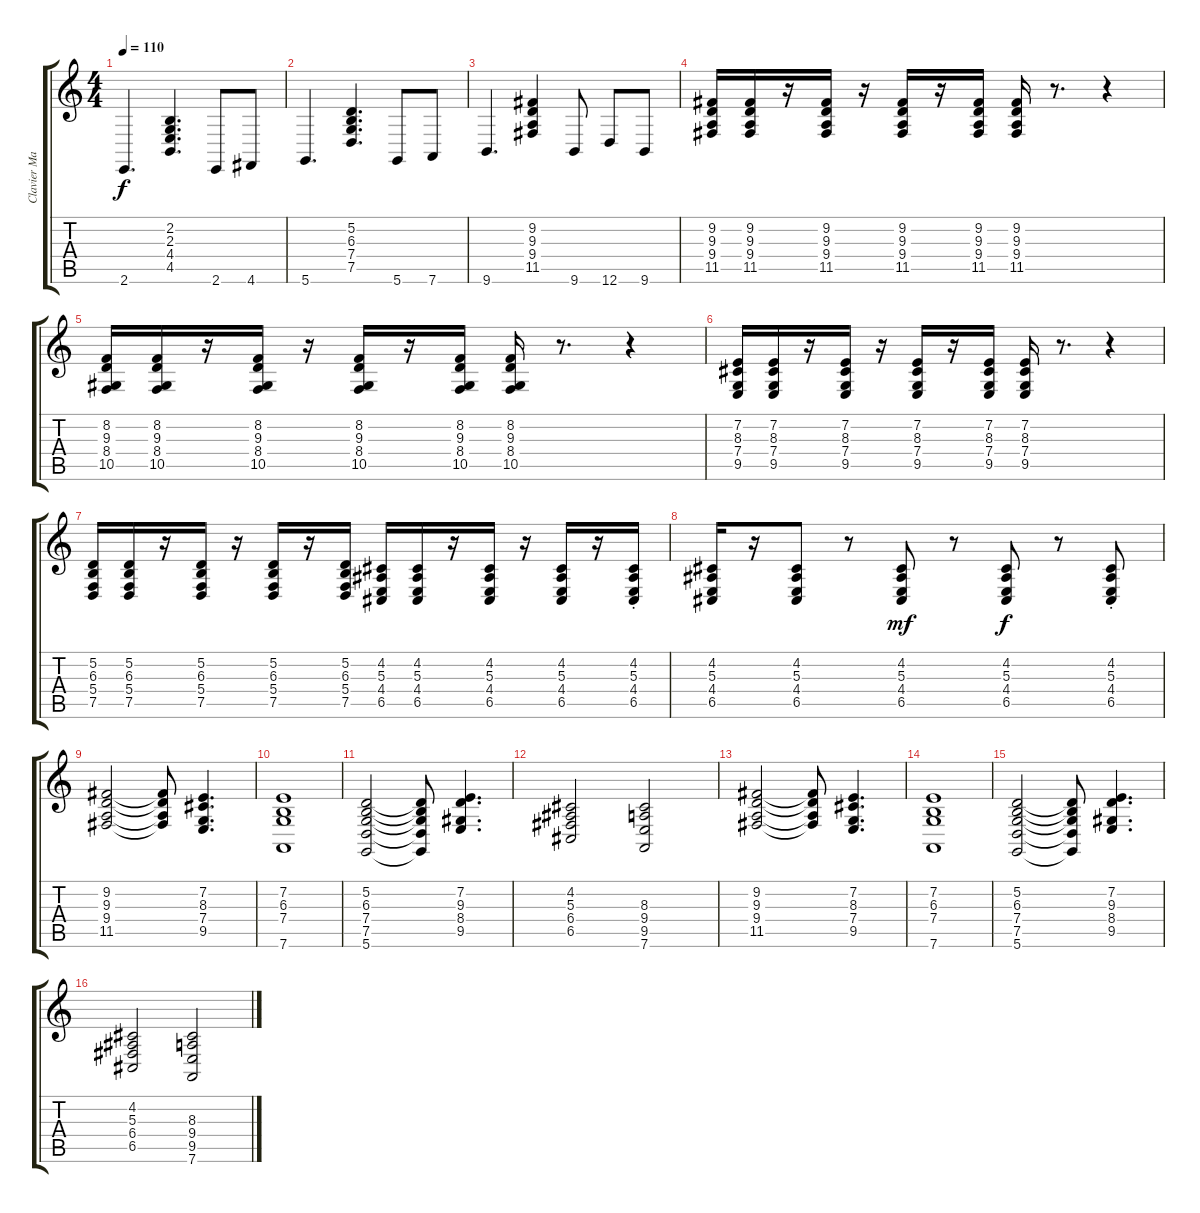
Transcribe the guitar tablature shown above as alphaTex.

\track ("Clavier Main Droite" "Clavier Ma") {instrument acousticgrandpiano}
\staff {score tabs}
\tuning (D4 A3 F3 C3 G2 D2) {hide}
\ts (4 4)
\tempo 110
\clef g2
\ks c
2.6.4{d dy f} (2.2 2.3 4.4 4.5).4{d} 2.6.8 4.6.8 |
5.6.4{d} (5.2 6.3 7.4 7.5).4{d} 5.6.8 7.6.8 |
9.6.4{d} (9.2 9.3 9.4 11.5).4 9.6.8 12.6.8 9.6.8 |
(9.2 9.3 9.4 11.5).16 (9.2 9.3 9.4 11.5).16 r.16 (9.2 9.3 9.4 11.5).16 r.16 (9.2 9.3 9.4 11.5).16 r.16 (9.2 9.3 9.4 11.5).16 (9.2 9.3 9.4 11.5).16 r.8{d} r.4 |
(8.2 9.3 8.4 10.5).16 (8.2 9.3 8.4 10.5).16 r.16 (8.2 9.3 8.4 10.5).16 r.16 (8.2 9.3 8.4 10.5).16 r.16 (8.2 9.3 8.4 10.5).16 (8.2 9.3 8.4 10.5).16 r.8{d} r.4 |
(7.2 8.3 7.4 9.5).16 (7.2 8.3 7.4 9.5).16 r.16 (7.2 8.3 7.4 9.5).16 r.16 (7.2 8.3 7.4 9.5).16 r.16 (7.2 8.3 7.4 9.5).16 (7.2 8.3 7.4 9.5).16 r.8{d} r.4 |
(5.2 6.3 5.4 7.5).16 (5.2 6.3 5.4 7.5).16 r.16 (5.2 6.3 5.4 7.5).16 r.16 (5.2 6.3 5.4 7.5).16 r.16 (5.2 6.3 5.4 7.5).16 (4.2 5.3 4.4 6.5).16 (4.2 5.3 4.4 6.5).16 r.16 (4.2 5.3 4.4 6.5).16 r.16 (4.2 5.3 4.4 6.5).16 r.16 (4.2{st} 5.3{st} 4.4{st} 6.5{st}).16 |
(4.2 5.3 4.4 6.5).16 r.16 (4.2 5.3 4.4 6.5).8 r.8 (4.2 5.3 4.4 6.5).8{dy mf} r.8 (4.2 5.3 4.4 6.5).8{dy f} r.8 (4.2{st} 5.3{st} 4.4{st} 6.5{st}).8 |
(9.2 9.3 9.4 11.5).2 (9.2{t} 9.3{t} 9.4{t} 11.5{t}).8 (7.2 8.3 7.4 9.5).4{d} |
(7.2 6.3 7.4 7.6).1 |
(5.2 6.3 7.4 7.5 5.6).2 (5.2{t} 6.3{t} 7.4{t} 7.5{t} 5.6{t}).8 (7.2 9.3 8.4 9.5).4{d} |
(4.2 5.3 6.4 6.5).2 (8.3 9.4 9.5 7.6).2 |
(9.2 9.3 9.4 11.5).2 (9.2{t} 9.3{t} 9.4{t} 11.5{t}).8 (7.2 8.3 7.4 9.5).4{d} |
(7.2 6.3 7.4 7.6).1 |
(5.2 6.3 7.4 7.5 5.6).2 (5.2{t} 6.3{t} 7.4{t} 7.5{t} 5.6{t}).8 (7.2 9.3 8.4 9.5).4{d} |
(4.2 5.3 6.4 6.5).2 (8.3 9.4 9.5 7.6).2
